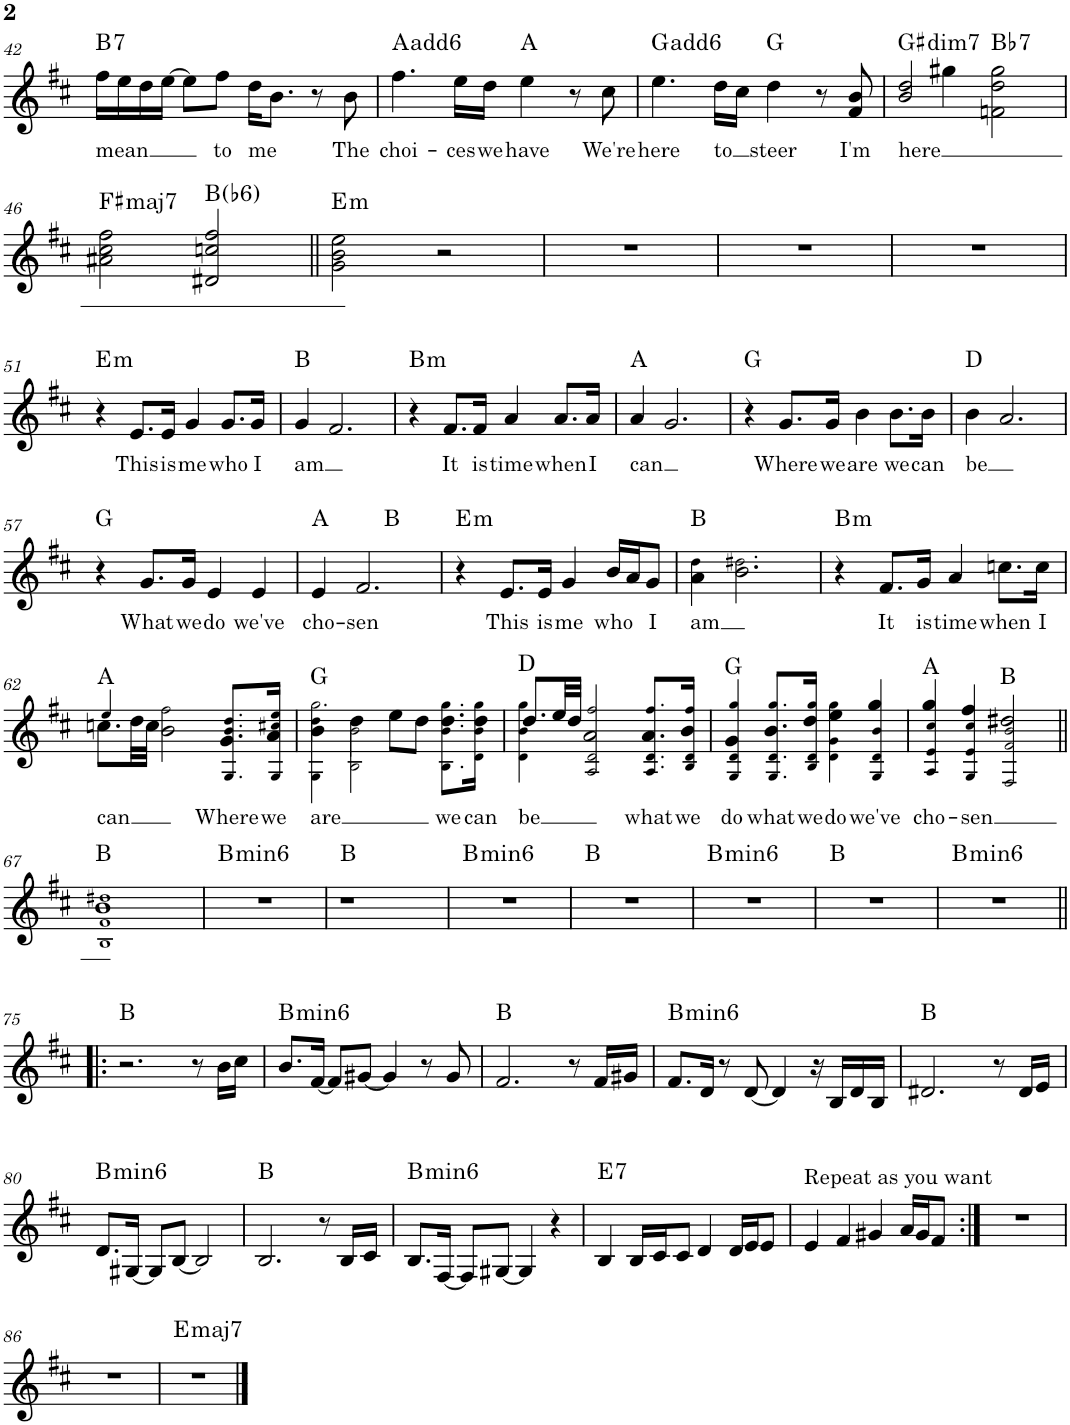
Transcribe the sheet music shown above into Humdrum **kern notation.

**kern	**text	**harte
*part1	*part1	*part1
*staff1	*staff1	*
*I"Piano	*	*
*I'Pno.	*	*
!!LO:PB:g=z
*clefG2	*	*
*k[f#c#]	*	*
*M4/4	*	*
=42	=42	=42
!	!LO:LY:b	!LO:H:kt=7
16ff#\LL	mean	B:7
16ee\	.	.
16dd\	.	.
[16ee\JJ	.	.
8ee\L]	.	.
!	!LO:LY:b	!
8ff#\J	to	.
!	!LO:LY:b	!
16dd\KL	me	.
8.b\J	.	.
8r	.	.
!	!LO:LY:b	!
8b\	The	.
=43	=43	=43
!	!LO:LY:b	!
4.ff#\	choi-	A:maj(6)
!	!LO:LY:b	!
16ee\LL	-ces	.
!	!LO:LY:b	!
16dd\JJ	we	.
!	!LO:LY:b	!
4ee\	have	A:maj
8r	.	.
!	!LO:LY:b	!
8cc#\	We're	.
=44	=44	=44
!	!LO:LY:b	!
4.ee\	here	G:maj(6)
!	!LO:LY:b	!
16dd\LL	to	.
16cc#\JJ	.	.
!	!LO:LY:b	!
4dd\	steer	G:maj
8r	.	.
!	!LO:LY:b	!
8f#/ 8b/	I'm	.
=45	=45	=45
!	!LO:LY:b	!LO:H:kt=dim7
*^	*	*
2b/ 2dd/	4ryy	here	G#:dim7
.	4gg#X\	.	.
!	!	!	!LO:H:kt=7
2fn\ 2dd\ 2gg#\	2ryy	.	Bb:7
!!LO:LB:g=z	!!
=46	=46	=46	=46
!	!	!	!LO:H:kt=maj7
*v	*v	*	*
2a#X\ 2cc#\ 2ff#\	.	F#:maj7
2d#X/ 2ccn/ 2ff#/	.	B:maj(b6)
=47||	=47||	=47||
!	!	!LO:H:kt=m
2g\ 2b\ 2ee\	.	E:min
2r	.	.
=48	=48	=48
1r	.	.
=49	=49	=49
1r	.	.
=50	=50	=50
1r	.	.
!!LO:LB:g=z
=51	=51	=51
!	!	!LO:H:kt=m
4r	.	E:min
!	!LO:LY:b	!
8.e/L	This	.
!	!LO:LY:b	!
16e/Jk	is	.
!	!LO:LY:b	!
4g/	me	.
!	!LO:LY:b	!
8.g/L	who	.
!	!LO:LY:b	!
16g/Jk	I	.
=52	=52	=52
!	!LO:LY:b	!
4g/	am	B:maj
2.f#/	.	.
=53	=53	=53
!	!	!LO:H:kt=m
4r	.	B:min
!	!LO:LY:b	!
8.f#/L	It	.
!	!LO:LY:b	!
16f#/Jk	is	.
!	!LO:LY:b	!
4a/	time	.
!	!LO:LY:b	!
8.a/L	when	.
!	!LO:LY:b	!
16a/Jk	I	.
=54	=54	=54
!	!LO:LY:b	!
4a/	can	A:maj
2.g/	.	.
=55	=55	=55
4r	.	G:maj
!	!LO:LY:b	!
8.g/L	Where	.
!	!LO:LY:b	!
16g/Jk	we	.
!	!LO:LY:b	!
4b\	are	.
!	!LO:LY:b	!
8.b\L	we	.
!	!LO:LY:b	!
16b\Jk	can	.
=56	=56	=56
!	!LO:LY:b	!
4b\	be	D:maj
2.a/	.	.
!!LO:LB:g=z
=57	=57	=57
4r	.	G:maj
!	!LO:LY:b	!
8.g/L	What	.
!	!LO:LY:b	!
16g/Jk	we	.
!	!LO:LY:b	!
4e/	do	.
!	!LO:LY:b	!
4e/	we've	.
=58	=58	=58
!	!LO:LY:b	!
*^	*	*
4e/	2ryy	cho-	A:maj
!	!	!LO:LY:b	!
2.f#/	.	-sen	.
.	2ryy	.	B:maj
=59	=59	=59	=59
!	!	!	!LO:H:kt=m
*v	*v	*	*
4r	.	E:min
!	!LO:LY:b	!
8.e/L	This	.
!	!LO:LY:b	!
16e/Jk	is	.
!	!LO:LY:b	!
4g/	me	.
!	!LO:LY:b	!
16b/LL	who	.
16a/J	.	.
!	!LO:LY:b	!
8g/J	I	.
=60	=60	=60
!	!LO:LY:b	!
4a\ 4dd!\	am	B:maj
2.b\ 2.dd#X!\	.	.
=61	=61	=61
!	!	!LO:H:kt=m
4r	.	B:min
!	!LO:LY:b	!
8.f#/L	It	.
!	!LO:LY:b	!
16g/Jk	is	.
!	!LO:LY:b	!
4a/	time	.
!	!LO:LY:b	!
8.ccn\L	when	.
!	!LO:LY:b	!
16cc\Jk	I	.
!!LO:LB:g=z
=62	=62	=62
!	!LO:LY:b	!
*^	*	*
8.ccn\L	4ee!/	can	A:maj
32dd\LL	.	.	.
32cc\JJJ	.	.	.
2b\ 2ff#!\	2.ryy	.	.
!	!	!LO:LY:b	!
8.G!/ 8.g/ 8.b!/ 8.dd!/L	.	Where	.
!	!	!LO:LY:b	!
16G!/ 16a/ 16cc#X!/ 16ee!/Jk	.	we	.
*v	*v	*	*
=63	=63	=63
!	!LO:LY:b	!
*^	*	*
*	*^	*	*
4G!\ 4b\ 4dd!\	2.gg!\	4ryy	are	G:maj
4dd\	.	2B!\ 2b!\	.	.
8ee\L	.	.	.	.
8dd\J	.	.	.	.
!	!	!	!LO:LY:b	!
8.B!\ 8.b!\ 8.dd\ 8.gg!\L	4ryy	4ryy	we	.
!	!	!	!LO:LY:b	!
16d!\ 16b!\ 16dd\ 16gg!\Jk	.	.	can	.
*v	*v	*v	*	*
=64	=64	=64
!	!LO:LY:b	!
*^	*	*
8.dd/L	4d!\ 4b!\ 4gg!\	be	D:maj
32ee/LL	.	.	.
32dd/JJJ	.	.	.
2A!/ 2d!/ 2a/ 2ff#!/	2.ryy	.	.
!	!	!LO:LY:b	!
8.A!/ 8.d!/ 8.a/ 8.ff#!/L	.	what	.
!	!	!LO:LY:b	!
16B!/ 16d!/ 16b/ 16ff#!/Jk	.	we	.
*v	*v	*	*
=65	=65	=65
!	!LO:LY:b	!
4G!/ 4d!/ 4g/ 4gg!/	do	G:maj
!	!LO:LY:b	!
8.G!/ 8.d!/ 8.b/ 8.gg!/L	what	.
!	!LO:LY:b	!
16B!/ 16d!/ 16dd/ 16gg!/Jk	we	.
!	!LO:LY:b	!
4d!\ 4g!\ 4ee\ 4gg!\	do	.
!	!LO:LY:b	!
4G!/ 4d!/ 4b!/ 4gg/	we've	.
=66	=66	=66
!	!LO:LY:b	!
4A!/ 4e!/ 4cc#!/ 4gg/	cho-	A:maj
!	!LO:LY:b	!
4G!/ 4e!/ 4cc#!/ 4ff#/	-sen	.
2F#!/ 2f#!/ 2b!/ 2dd#X/	.	B:maj
!!LO:LB:g=z
=67||	=67||	=67||
1B! 1f#! 1b 1dd#X!	.	B:maj
=68	=68	=68
!	!	!LO:H:kt=min6
1r	.	B:min6
=69	=69	=69
1r	.	B:maj
=70	=70	=70
!	!	!LO:H:kt=min6
1r	.	B:min6
=71	=71	=71
1r	.	B:maj
=72	=72	=72
!	!	!LO:H:kt=min6
1r	.	B:min6
=73	=73	=73
1r	.	B:maj
=74	=74	=74
!	!	!LO:H:kt=min6
1r	.	B:min6
!!LO:LB:g=z
=75!|:	=75!|:	=75!|:
2.r	.	B:maj
8r	.	.
16b\LL	.	.
16cc#\JJ	.	.
=76	=76	=76
!	!	!LO:H:kt=min6
8.b/L	.	B:min6
[16f#/Jk	.	.
8f#/L]	.	.
[8g#X/J	.	.
4g#/]	.	.
8r	.	.
8g#/	.	.
=77	=77	=77
2.f#/	.	B:maj
8r	.	.
16f#/LL	.	.
16g#X/JJ	.	.
=78	=78	=78
!	!	!LO:H:kt=min6
8.f#/L	.	B:min6
16d/Jk	.	.
8r	.	.
[8d/	.	.
4d/]	.	.
16r	.	.
16B/LL	.	.
16d/	.	.
16B/JJ	.	.
=79	=79	=79
2.d#X/	.	B:maj
8r	.	.
16d#/LL	.	.
16e/JJ	.	.
!!LO:LB:g=z
=80	=80	=80
!	!	!LO:H:kt=min6
8.d/L	.	B:min6
[16G#X/Jk	.	.
8G#/L]	.	.
[8B/J	.	.
2B/]	.	.
=81	=81	=81
2.B/	.	B:maj
8r	.	.
16B/LL	.	.
16c#/JJ	.	.
=82	=82	=82
!	!	!LO:H:kt=min6
8.B/L	.	B:min6
[16F#/Jk	.	.
8F#/L]	.	.
[8G#X/J	.	.
4G#/]	.	.
4r	.	.
=83	=83	=83
!	!	!LO:H:kt=7
4B/	.	E:7
16B/LL	.	.
16c#/J	.	.
8c#/J	.	.
4d/	.	.
16d/LL	.	.
16e/J	.	.
8e/J	.	.
=84	=84	=84
!LO:TX:a:t=Repeat as you want	!	!
4e/	.	.
4f#/	.	.
4g#X/	.	.
16a/LL	.	.
16g#/J	.	.
8f#/J	.	.
=85:|!	=85:|!	=85:|!
1r	.	.
!!LO:LB:g=z
=86	=86	=86
1r	.	.
=87	=87	=87
!	!	!LO:H:kt=maj7
1r	.	E:maj7
==	==	==
*-	*-	*-
